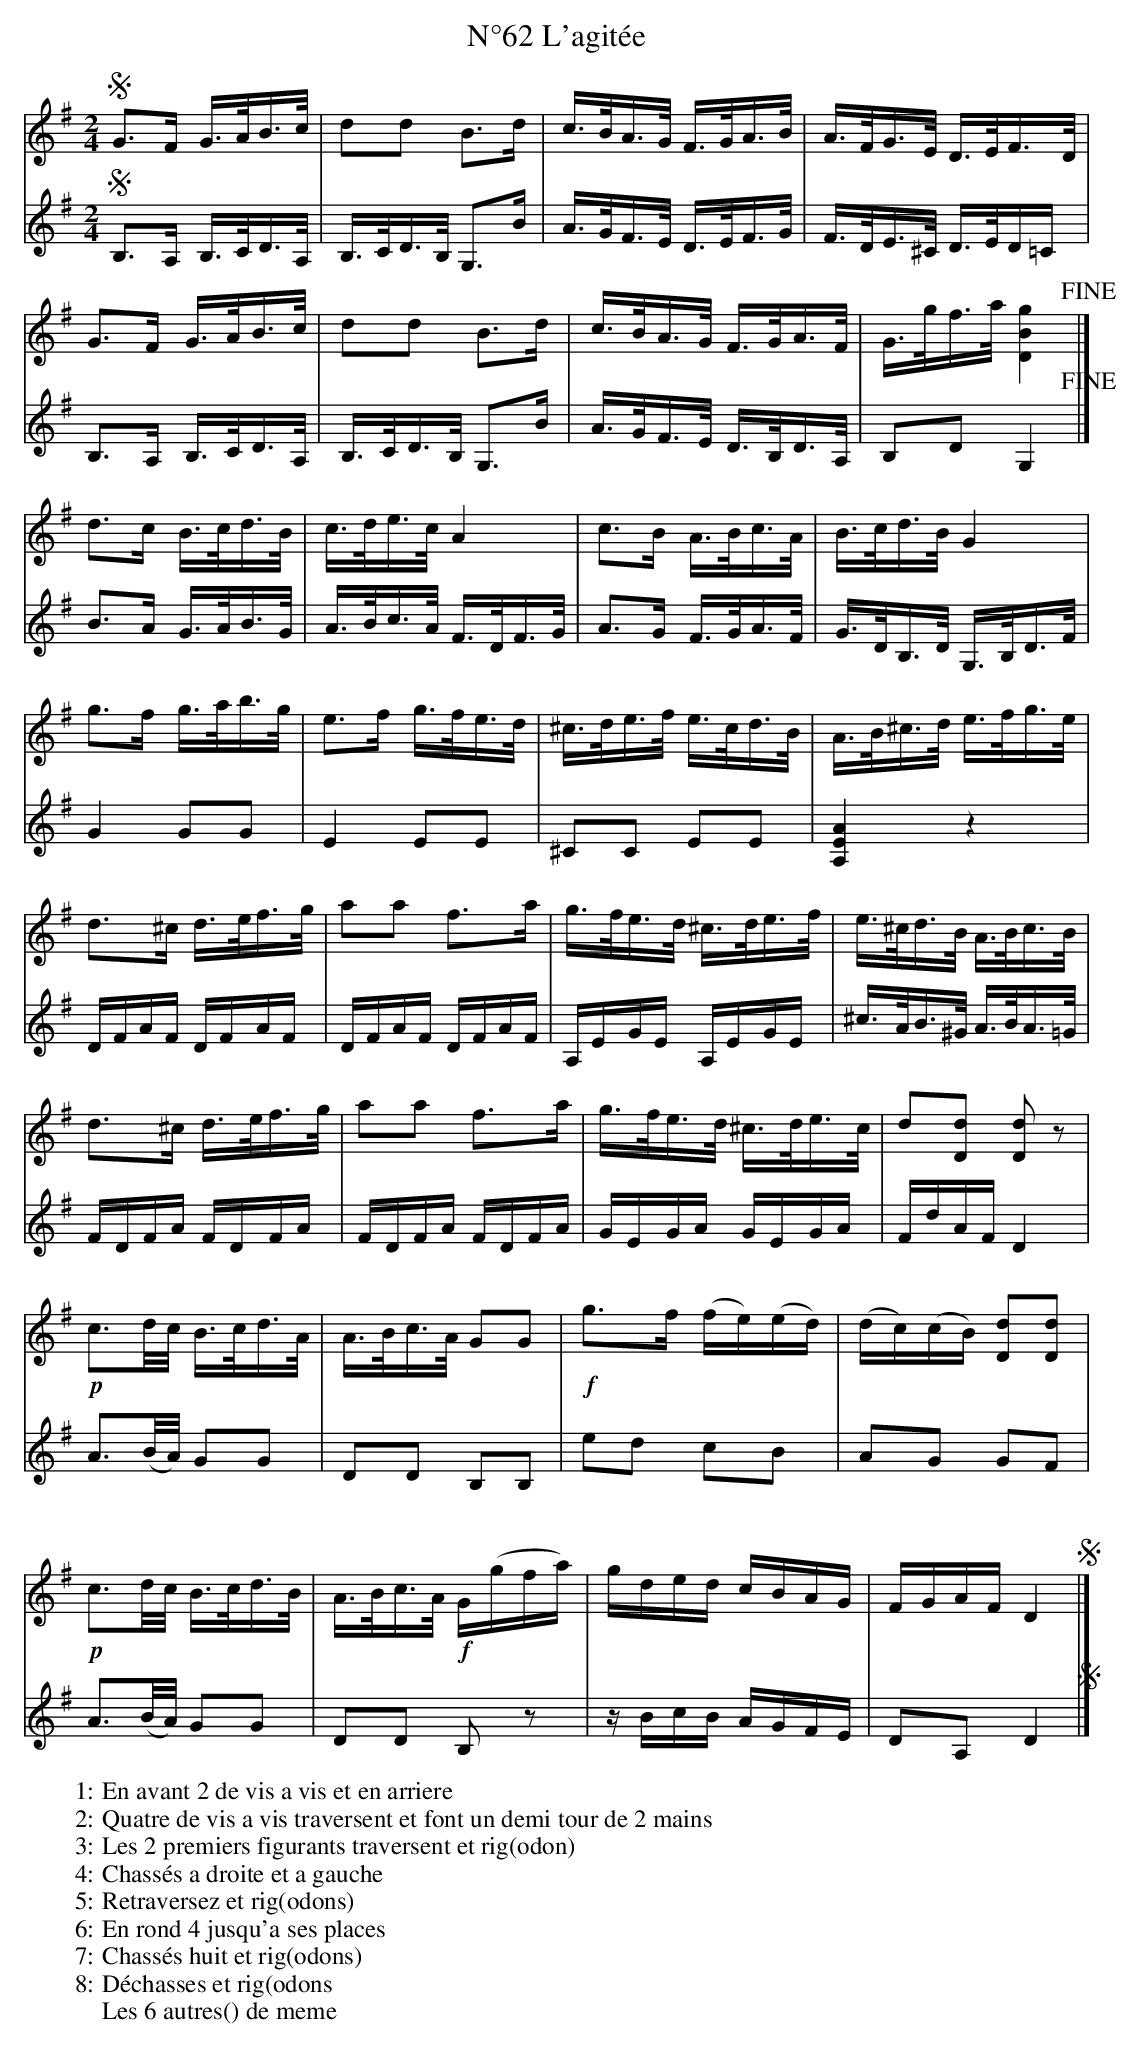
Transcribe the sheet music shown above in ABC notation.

X:1
T:N°62 L'agitée
M:2/4
K:Gmaj
L:1/16
C:N.J.DELHAISE fils
O:Belgium (Huy)
[V:1]
!segno!G2>F2 G>AB>c|d2d2 B2>d2|c>BA>G F>GA>B|A>FG>E D>EF>D|
G2>F2 G>AB>c|d2d2 B2>d2|c>BA>G F>GA>F|G>gf>a [DBg]4!fine!|]
d2>c2 B>cd>B|c>de>c A4|c2>B2 A>Bc>A|B>cd>B G4|
g2>f2 g>ab>g|e2>f2 g>fe>d|^c>de>f e>cd>B|A>B^c>d e>fg>e|
d2>^c2 d>ef>g|a2a2 f2>a2|g>fe>d ^c>de>f|e>^cd>B A>Bc>B|
d2>^c2 d>ef>g|a2a2 f2>a2|g>fe>d ^c>de>c|d2[Dd]2 [Dd]2z2|
!p!c3d/2c/2 B>cd>A|A>Bc>A G2G2|!f!g2>f2 (fe)(ed)|(dc)(cB) [Dd]2[Dd]2|
!p!c3d/2c/2 B>cd>B|A>Bc>A !f!G(gfa)|gded cBAG|FGAF D4!segno!|]
[V:2]
!segno!B,2>A,2 B,>CD>A,|B,>CD>B, G,2>B2|A>GF>E D>EF>G|F>DE>^C D>ED=C|
B,2>A,2 B,>CD>A,|B,>CD>B, G,2>B2|A>GF>E D>B,D>A,|B,2D2 G,4!fine!|]
B2>A2 G>AB>G|A>Bc>A F>DF>G|A2>G2 F>GA>F|G>DB,>D G,>B,D>F|
G4 G2G2|E4 E2E2|^C2C2 E2E2|[A,EA]4 z4|
DFAF DFAF|DFAF DFAF|A,EGE A,EGE|^c>AB>^G A>BA>=G|
FDFA FDFA|FDFA FDFA|GEGA GEGA|FdAF D4|
A3(B/2A/2) G2G2|D2D2 B,2B,2|e2d2 c2B2|A2G2 G2F2|
A3(B/2A/2) G2G2|D2D2 B,2z2|zBcB AGFE|D2A,2 D4 !segno!|]
W:1:En avant 2 de vis a vis et en arriere
W:2:Quatre de vis a vis traversent et font un demi tour de 2 mains
W:3:Les 2 premiers figurants traversent et rig(odon)
W:4:Chassés a droite et a gauche
W:5:Retraversez et rig(odons)
W:6:En rond 4 jusqu'a ses places
W:7:Chassés huit et rig(odons)
W:8:Déchasses et rig(odons
W:Les 6 autres() de meme
